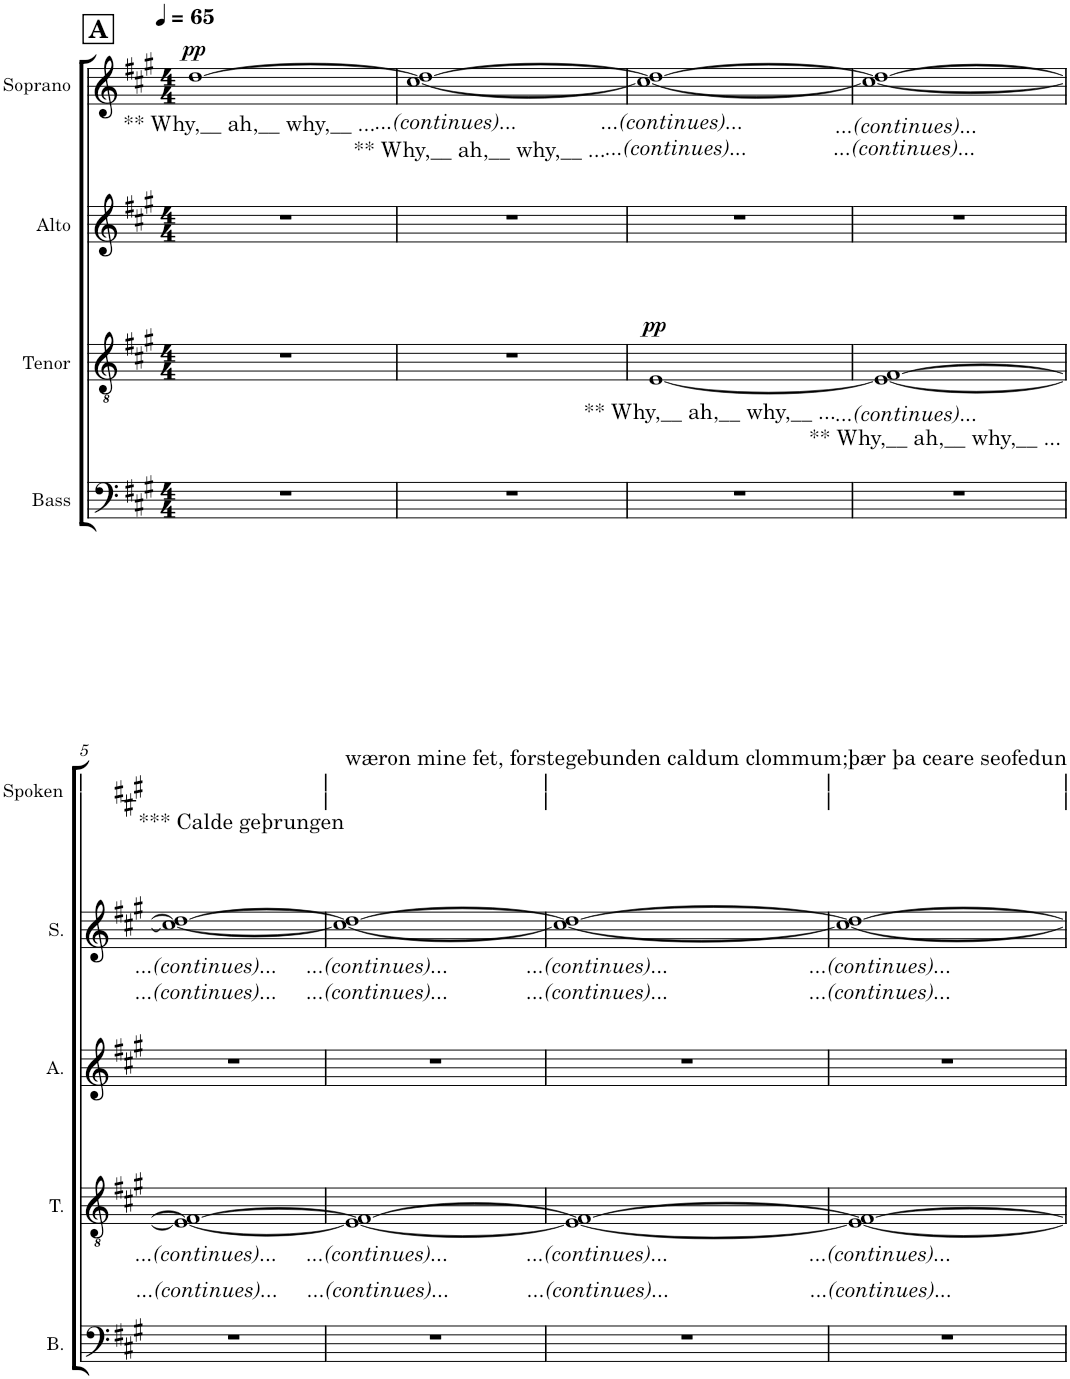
**kern	**kern	**text	**text	**dynam	**kern	**kern	**text	**text	**dynam	**kern	**text
*part5	*part4	*part4	*part4	*part4	*part3	*part2	*part2	*part2	*part2	*part1	*part1
*staff5	*staff4	*staff4	*staff4	*staff4	*staff3	*staff2	*staff2	*staff2	*staff2	*staff1	*staff1
*I"Bass	*I"Tenor	*	*	*	*I"Alto	*I"Soprano	*	*	*	*I"Spoken	*
*I'B.	*I'T.	*	*	*	*I'A.	*I'S.	*	*	*	*I'Spoken	*
*	*	*	*	*	*	*	*	*	*	*stria1	*
*clefF4	*clefGv2	*	*	*	*clefG2	*clefG2	*	*	*	*clefG2	*
*k[f#c#g#]	*k[f#c#g#]	*	*	*	*k[f#c#g#]	*k[f#c#g#]	*	*	*	*k[f#c#g#]	*
*M4/4	*M4/4	*	*	*	*M4/4	*M4/4	*	*	*	*M4/4	*
*MM65	*MM65	*	*	*	*MM65	*MM65	*	*	*	*MM65	*
!!LO:REH:place=s1:a:B:cj:fs=14:t=A
=1	=1	=1	=1	=1	=1	=1	=1	=1	=1	=1	=1
!	!	!	!	!	!	!	!LO:LY:b	!	!LO:DY:a	!	!
1r	1r	.	.	.	1r	[1dd	\** Why,__ ah,__ why,__ ...	.	pp	1ryy	.
=2	=2	=2	=2	=2	=2	=2	=2	=2	=2	=2	=2
!	!	!	!	!	!	!	!LO:LY:b	!LO:LY:b	!	!	!
1r	1r	.	.	.	1r	[1cc# 1dd_	...(continues)...	\** Why,__ ah,__ why,__ ...	.	1ryy	.
=3	=3	=3	=3	=3	=3	=3	=3	=3	=3	=3	=3
!	!	!LO:LY:b	!	!LO:DY:a	!	!	!LO:LY:b	!LO:LY:b	!	!	!
1r	[1E	\** Why,__ ah,__ why,__ ...	.	pp	1r	1cc#_ 1dd_	...(continues)...	...(continues)...	.	1ryy	.
=4	=4	=4	=4	=4	=4	=4	=4	=4	=4	=4	=4
!	!	!LO:LY:b	!LO:LY:b	!	!	!	!LO:LY:b	!LO:LY:b	!	!	!
1r	1E_ [1F#	...(continues)...	\** Why,__ ah,__ why,__ ...	.	1r	1cc#_ 1dd_	...(continues)...	...(continues)...	.	1ryy	.
!!LO:LB:g=z
=5	=5	=5	=5	=5	=5	=5	=5	=5	=5	=5	=5
!	!	!LO:LY:b	!	!	!	!	!LO:LY:b	!LO:LY:b	!	!	!
1r	1E_ 1F#_	...(continues)...	.	.	1r	1cc#_ 1dd_	...(continues)...	...(continues)...	.	2ryy	.
!	!	!	!	!	!	!	!	!	!	!	!LO:LY:b
.	.	.	.	.	.	.	.	.	.	2ff#	\*** Calde geþrungen
=6	=6	=6	=6	=6	=6	=6	=6	=6	=6	=6	=6
!	!	!LO:LY:b	!	!	!	!	!LO:LY:b	!LO:LY:b	!	!	!LO:LY:a
1r	1E_ 1F#_	...(continues)...	.	.	1r	1cc#_ 1dd_	...(continues)...	...(continues)...	.	1ff#	wæron mine fet, forste
=7	=7	=7	=7	=7	=7	=7	=7	=7	=7	=7	=7
!	!	!LO:LY:b	!	!	!	!	!LO:LY:b	!LO:LY:b	!	!	!LO:LY:a
1r	1E_ 1F#_	...(continues)...	.	.	1r	1cc#_ 1dd_	...(continues)...	...(continues)...	.	1ff#	gebunden caldum clommum;
=8	=8	=8	=8	=8	=8	=8	=8	=8	=8	=8	=8
!	!	!LO:LY:b	!	!	!	!	!LO:LY:b	!LO:LY:b	!	!	!LO:LY:a
1r	1E_ 1F#_	...(continues)...	.	.	1r	1cc#_ 1dd_	...(continues)...	...(continues)...	.	1ff#	þær þa ceare seofedun
=	=	=	=	=	=	=	=	=	=	=	=
*-	*-	*-	*-	*-	*-	*-	*-	*-	*-	*-	*-
